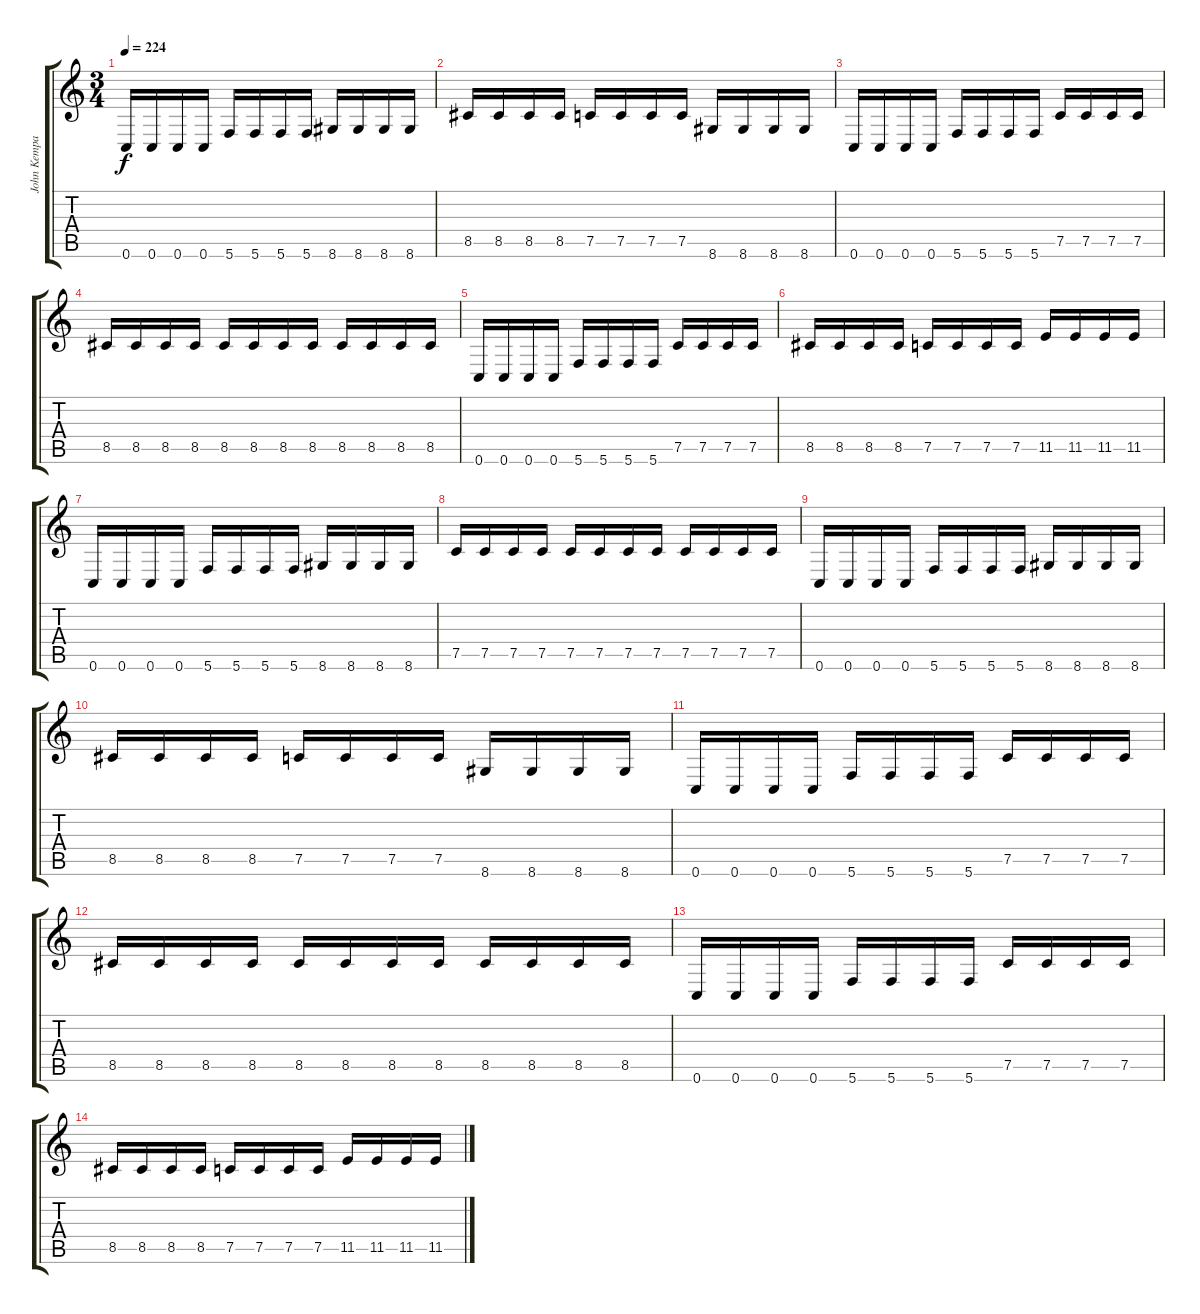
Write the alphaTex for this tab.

\track ("John Kempainen" "John Kempa") {instrument distortionguitar}
\staff {score tabs}
\tuning (C4 G3 Eb3 Bb2 F2 C2) {hide}
\ts (3 4)
\tempo 224
\clef g2
\ks c
0.6.16{dy f} 0.6.16 0.6.16 0.6.16 5.6.16 5.6.16 5.6.16 5.6.16 8.6.16 8.6.16 8.6.16 8.6.16 |
8.5.16 8.5.16 8.5.16 8.5.16 7.5.16 7.5.16 7.5.16 7.5.16 8.6.16 8.6.16 8.6.16 8.6.16 |
0.6.16 0.6.16 0.6.16 0.6.16 5.6.16 5.6.16 5.6.16 5.6.16 7.5.16 7.5.16 7.5.16 7.5.16 |
8.5.16 8.5.16 8.5.16 8.5.16 8.5.16 8.5.16 8.5.16 8.5.16 8.5.16 8.5.16 8.5.16 8.5.16 |
0.6.16 0.6.16 0.6.16 0.6.16 5.6.16 5.6.16 5.6.16 5.6.16 7.5.16 7.5.16 7.5.16 7.5.16 |
8.5.16 8.5.16 8.5.16 8.5.16 7.5.16 7.5.16 7.5.16 7.5.16 11.5.16 11.5.16 11.5.16 11.5.16 |
0.6.16 0.6.16 0.6.16 0.6.16 5.6.16 5.6.16 5.6.16 5.6.16 8.6.16 8.6.16 8.6.16 8.6.16 |
7.5.16 7.5.16 7.5.16 7.5.16 7.5.16 7.5.16 7.5.16 7.5.16 7.5.16 7.5.16 7.5.16 7.5.16 |
0.6.16 0.6.16 0.6.16 0.6.16 5.6.16 5.6.16 5.6.16 5.6.16 8.6.16 8.6.16 8.6.16 8.6.16 |
8.5.16 8.5.16 8.5.16 8.5.16 7.5.16 7.5.16 7.5.16 7.5.16 8.6.16 8.6.16 8.6.16 8.6.16 |
0.6.16 0.6.16 0.6.16 0.6.16 5.6.16 5.6.16 5.6.16 5.6.16 7.5.16 7.5.16 7.5.16 7.5.16 |
8.5.16 8.5.16 8.5.16 8.5.16 8.5.16 8.5.16 8.5.16 8.5.16 8.5.16 8.5.16 8.5.16 8.5.16 |
0.6.16 0.6.16 0.6.16 0.6.16 5.6.16 5.6.16 5.6.16 5.6.16 7.5.16 7.5.16 7.5.16 7.5.16 |
8.5.16 8.5.16 8.5.16 8.5.16 7.5.16 7.5.16 7.5.16 7.5.16 11.5.16 11.5.16 11.5.16 11.5.16
